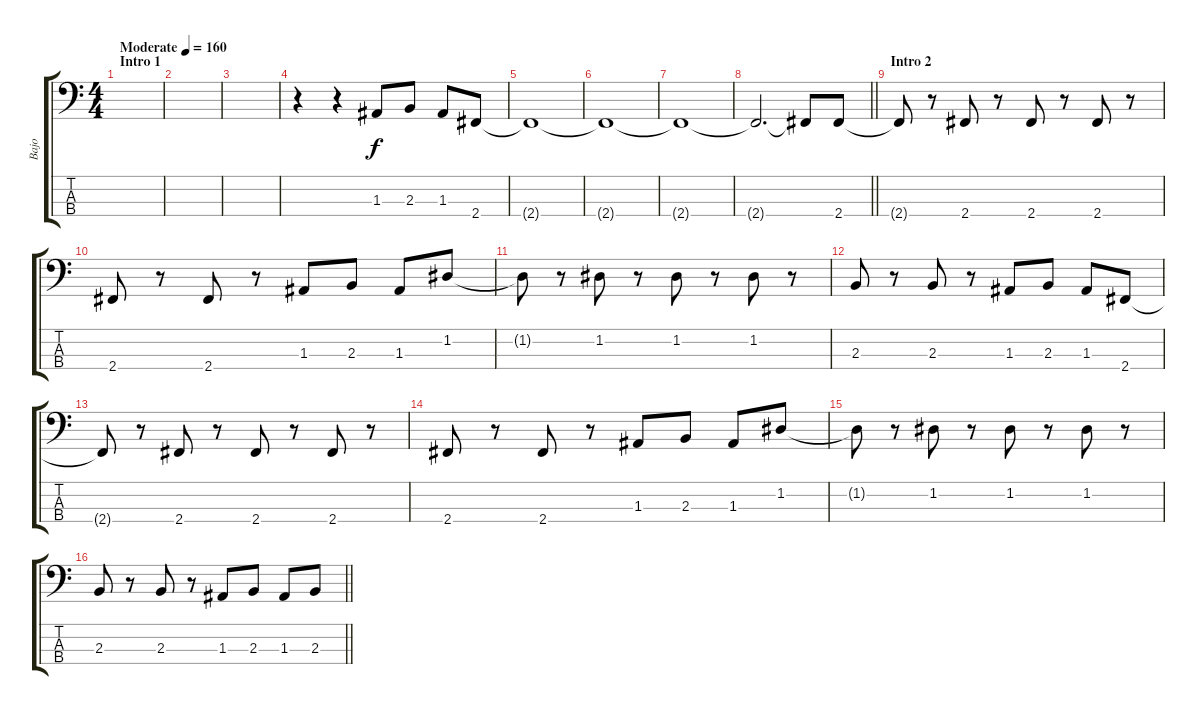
\track ("Bajo" "Bajo") {instrument electricbasspick}
\staff {score tabs}
\tuning (G2 D2 A1 E1) {hide}
\ts (4 4)
\section ("" "Intro 1")
\tempo (160 "Moderate")
\clef f4
\ks c
|
|
|
r.4 r.4 1.3.8 2.3.8 1.3.8 2.4.8 |
2.4{t}.1 |
2.4{t}.1 |
2.4{t}.1 |
\barLineRight lightlight
2.4{t}.2{d} 2.4{t}.8 2.4.8 |
\section ("" "Intro 2")
2.4{t}.8 r.8 2.4.8 r.8 2.4.8 r.8 2.4.8 r.8 |
2.4.8 r.8 2.4.8 r.8 1.3.8 2.3.8 1.3.8 1.2.8 |
1.2{t}.8 r.8 1.2.8 r.8 1.2.8 r.8 1.2.8 r.8 |
2.3.8 r.8 2.3.8 r.8 1.3.8 2.3.8 1.3.8 2.4.8 |
2.4{t}.8 r.8 2.4.8 r.8 2.4.8 r.8 2.4.8 r.8 |
2.4.8 r.8 2.4.8 r.8 1.3.8 2.3.8 1.3.8 1.2.8 |
1.2{t}.8 r.8 1.2.8 r.8 1.2.8 r.8 1.2.8 r.8 |
\barLineRight lightlight
2.3.8 r.8 2.3.8 r.8 1.3.8 2.3.8 1.3.8 2.3.8
